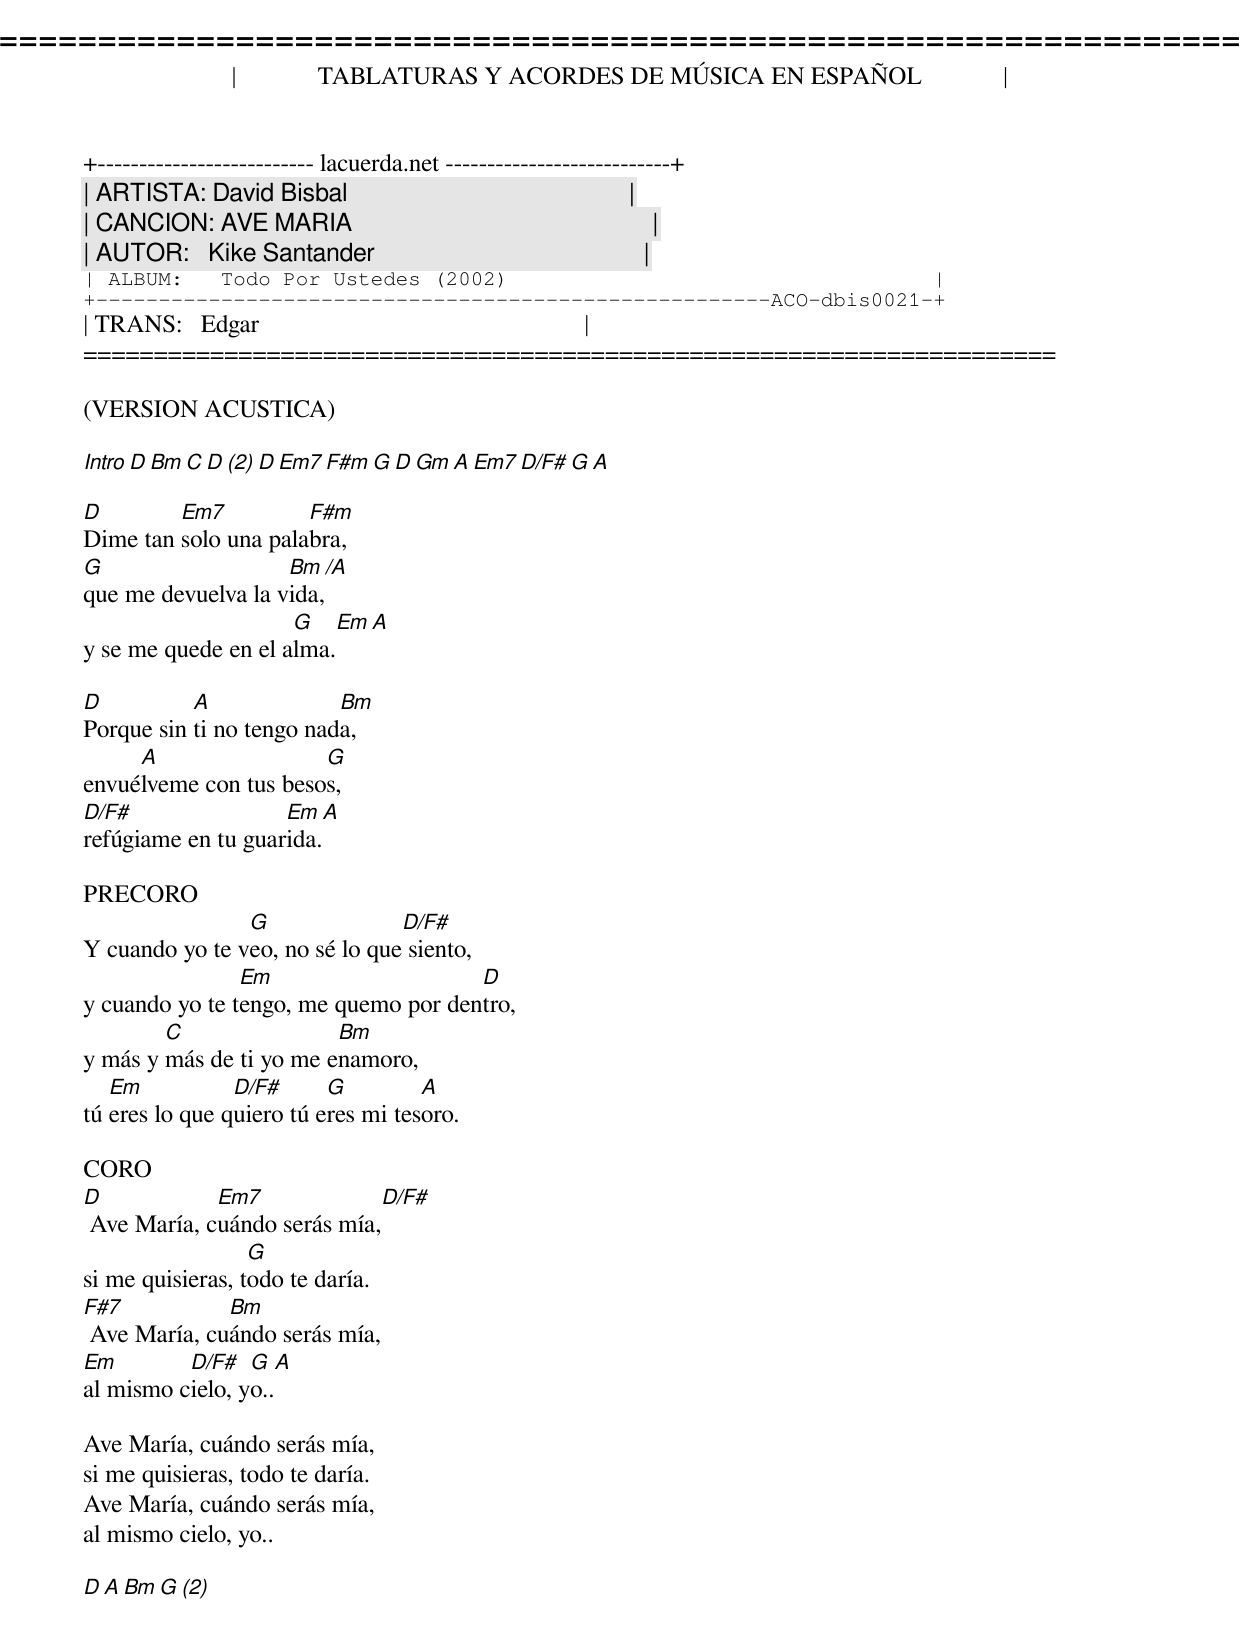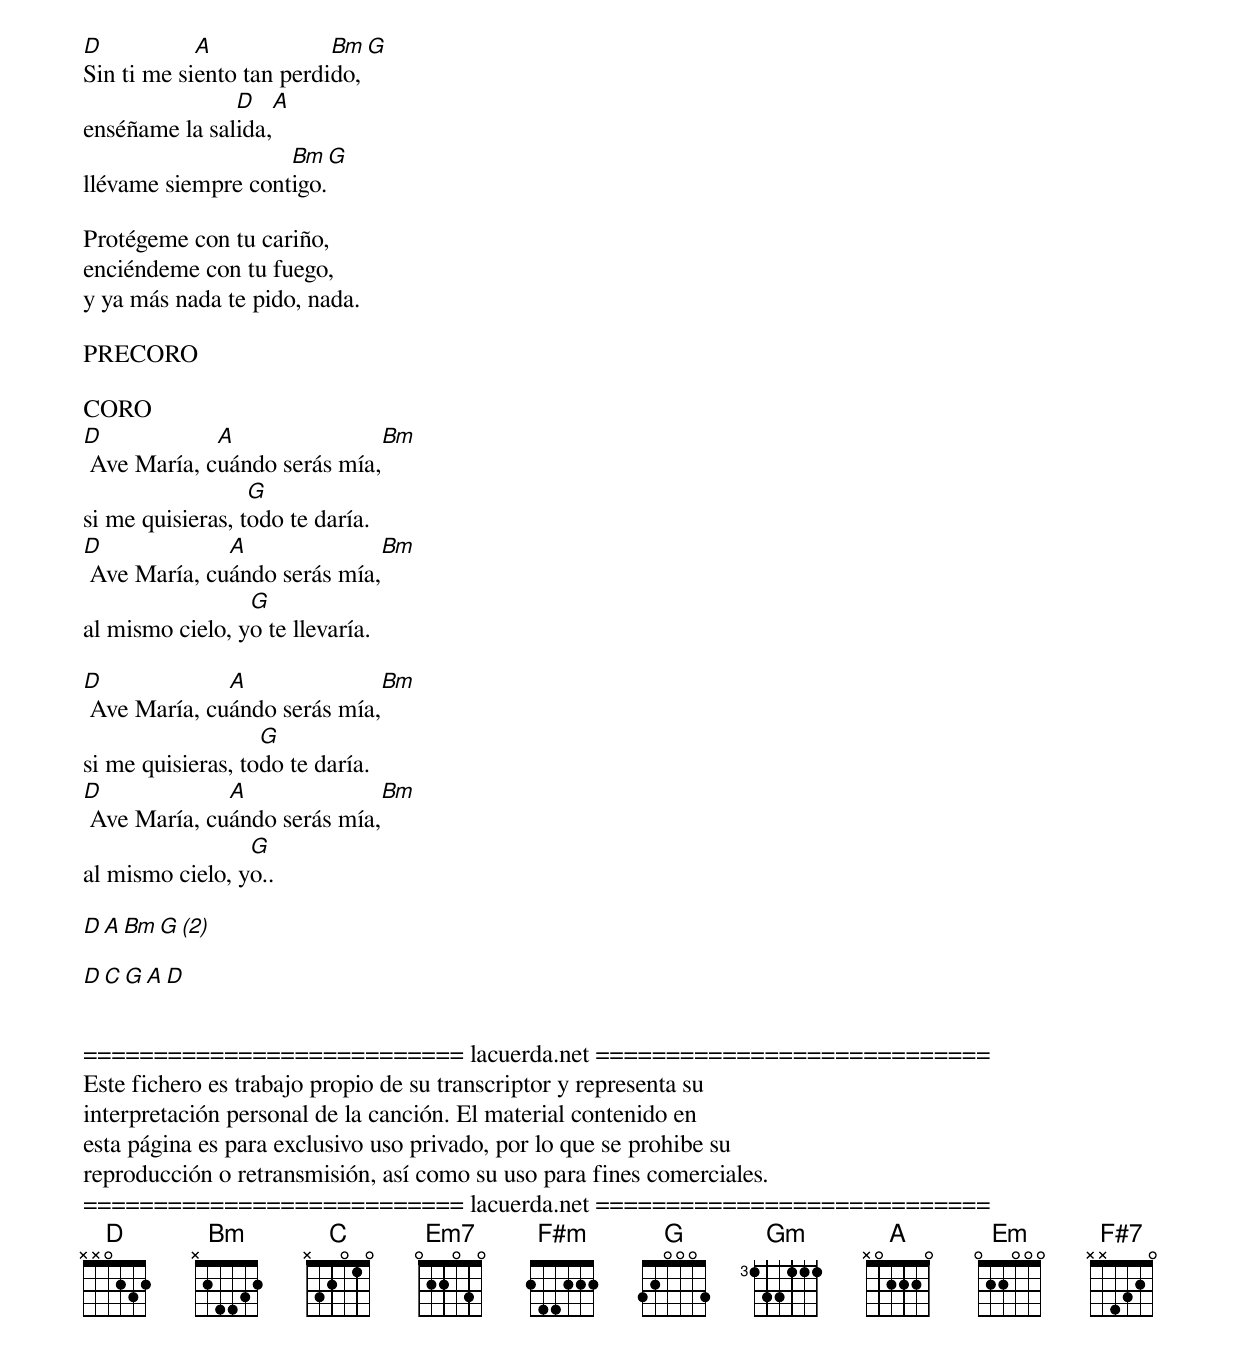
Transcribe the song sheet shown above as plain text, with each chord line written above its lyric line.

=====================================================================
|             TABLATURAS Y ACORDES DE MÚSICA EN ESPAÑOL             |
+-------------------------- lacuerda.net ---------------------------+
| ARTISTA: David Bisbal                                             |
| CANCION: AVE MARIA                                                |
| AUTOR:   Kike Santander                                           |
| ALBUM:   Todo Por Ustedes (2002)                                  |
+------------------------------------------------------ACO-dbis0021-+
| TRANS:   Edgar                                                    |
=====================================================================

(VERSION ACUSTICA)

Intro    D  Bm  C  D  (2)   D Em7 F#m G   D  Gm  A  Em7  D/F#  G  A

D        Em7          F#m
Dime tan solo una palabra,
G                   Bm    /A
que me devuelva la vida,
                     G   Em  A
y se me quede en el alma.

D          A              Bm
Porque sin ti no tengo nada,
     A                 G
envuélveme con tus besos,
D/F#                Em   A
refúgiame en tu guarida.

PRECORO
                G               D/F#
Y cuando yo te veo, no sé lo que siento,
                Em                    D
y cuando yo te tengo, me quemo por dentro,
        C                Bm
y más y más de ti yo me enamoro,
   Em           D/F#      G         A
tú eres lo que quiero tú eres mi tesoro.

CORO
D            Em7             D/F#
 Ave María, cuándo serás mía,
                  G
si me quisieras, todo te daría.
F#7           Bm
 Ave María, cuándo serás mía,
Em        D/F#   G   A
al mismo cielo, yo..

Ave María, cuándo serás mía,
si me quisieras, todo te daría.
Ave María, cuándo serás mía,
al mismo cielo, yo..

D  A  Bm  G    (2)

D           A             Bm   G
Sin ti me siento tan perdido,
               D     A
enséñame la salida,
                    Bm   G
llévame siempre contigo.

Protégeme con tu cariño,
enciéndeme con tu fuego,
y ya más nada te pido, nada.

PRECORO

CORO
D            A               Bm
 Ave María, cuándo serás mía,
                  G
si me quisieras, todo te daría.
D             A               Bm
 Ave María, cuándo serás mía,
                 G
al mismo cielo, yo te llevaría.

D             A               Bm
 Ave María, cuándo serás mía,
                   G
si me quisieras, todo te daría.
D             A               Bm
 Ave María, cuándo serás mía,
                 G
al mismo cielo, yo..

D  A  Bm  G    (2)

D  C  G  A  D


=========================== lacuerda.net ============================
Este fichero es trabajo propio de su transcriptor y representa su
interpretación personal de la canción. El material contenido en
esta página es para exclusivo uso privado, por lo que se prohibe su
reproducción o retransmisión, así como su uso para fines comerciales.
=========================== lacuerda.net ============================
